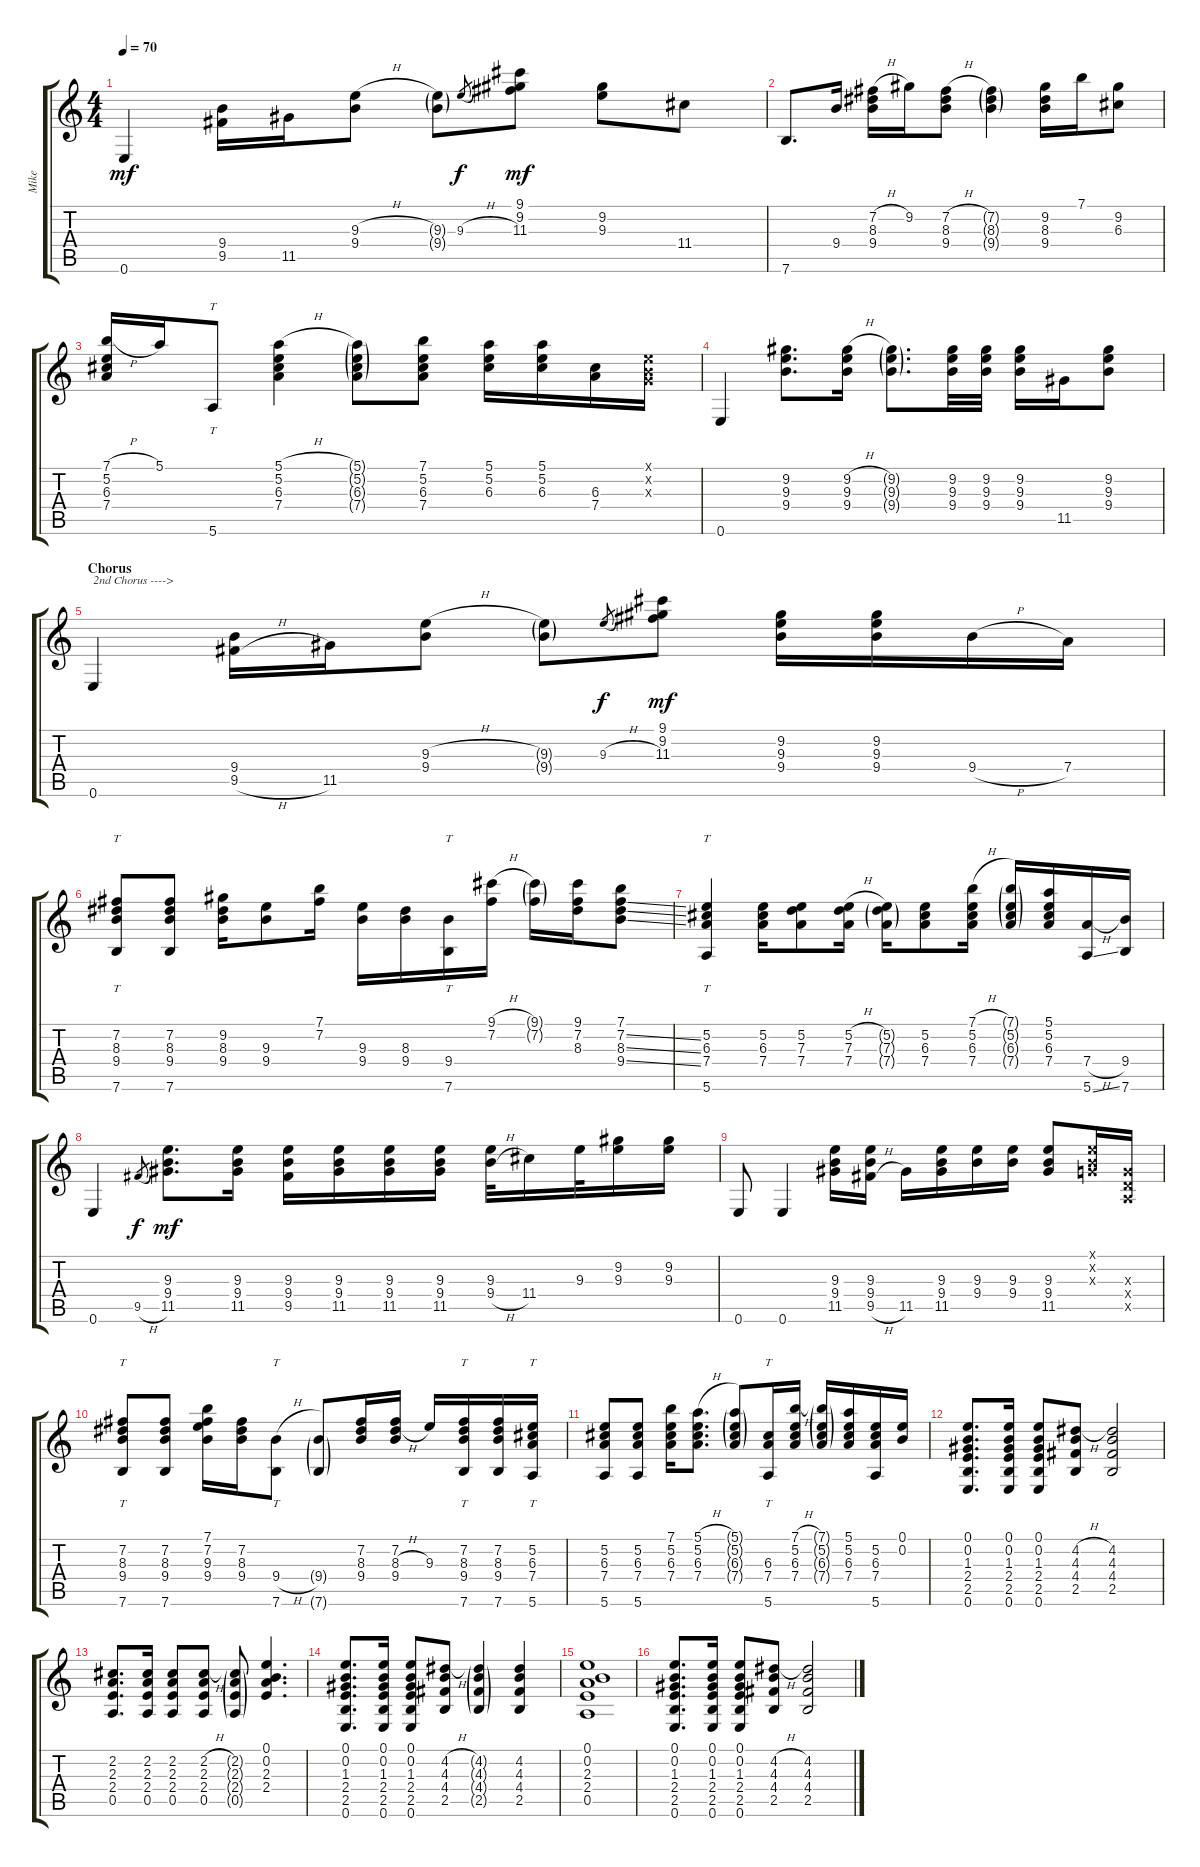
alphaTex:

\track ("Mike" "Mike") {instrument electricguitarjazz}
\staff {score tabs}
\tuning (E4 B3 G3 D3 A2 E2) {hide}
\ts (4 4)
\tempo 70
\clef g2
\ks c
0.6.4{dy mf} (9.4 9.5).16 11.5.16 (9.3{h} 9.4).8 (9.3{g} 9.4{g}).8 9.3{h}.8{gr dy f} (9.1 9.2 11.3).8{dy mf} (9.2 9.3).8 11.4.8 |
7.6.8{d} 9.4.16 (7.2{h} 8.3 9.4).16 9.2.16 (7.2{h} 8.3 9.4).8 (7.2{g} 8.3{g} 9.4{g}).4 (9.2 8.3 9.4).16 7.1.16 (9.2 6.3).8 |
(7.1{h} 5.2 6.3 7.4).16 5.1.16 5.6.8{tt} (5.1{h} 5.2 6.3 7.4).4 (5.1{g} 5.2{g} 6.3{g} 7.4{g}).8 (7.1 5.2 6.3 7.4).8 (5.1 5.2 6.3).16 (5.1 5.2 6.3).16 (6.3 7.4).16 (0.1{x} 0.2{x} 0.3{x}).16 |
0.6.4 (9.2 9.3 9.4).8{d} (9.2{h} 9.3 9.4).16 (9.2{g} 9.3{g} 9.4{g}).8{d} (9.2 9.3 9.4).32 (9.2 9.3 9.4).32 (9.2 9.3 9.4).16 11.5.16 (9.2 9.3 9.4).8 |
\section ("" "Chorus")
0.6.4{txt "2nd Chorus ---->"} (9.4 9.5{h}).16 11.5.16 (9.3{h} 9.4).8 (9.3{g} 9.4{g}).8 9.3{h}.8{gr dy f} (9.1 9.2 11.3).8{dy mf} (9.2 9.3 9.4).16 (9.2 9.3 9.4).16 9.4{h}.16 7.4.16 |
(7.2 8.3 9.4 7.6).8{tt} (7.2 8.3 9.4 7.6).8 (9.2 8.3 9.4).16 (9.3 9.4).8 (7.1 7.2).16 (9.3 9.4).16 (8.3 9.4).16 (9.4 7.6).16{tt} (9.1{h} 7.2).16 (9.1{g} 7.2{g}).16 (9.1 7.2 8.3).16 (7.1 7.2{ss} 8.3{ss} 9.4{ss}).8 |
(5.2 6.3 7.4 5.6).4{tt} (5.2 6.3 7.4).16 (5.2 7.3 7.4).8 (5.2{h} 7.3 7.4).16 (5.2{g} 7.3{g} 7.4{g}).16 (5.2 6.3 7.4).8 (7.1{h} 5.2 6.3 7.4).16 (7.1{g} 5.2{g} 6.3{g} 7.4{g}).16 (5.1 5.2 6.3 7.4).16 (7.4{h} 5.6{ss}).16 (9.4 7.6).16 |
0.6.4 9.5{h}.8{gr dy f} (9.3 9.4 11.5).8{d dy mf} (9.3 9.4 11.5).16 (9.3 9.4 9.5).16 (9.3 9.4 11.5).16 (9.3 9.4 11.5).16 (9.3 9.4 11.5).16 (9.3 9.4{h}).32 11.4.16 9.3.32 (9.2 9.3).16 (9.2 9.3).16 |
0.6.8 0.6.4 (9.3 9.4 11.5).16 (9.3 9.4 9.5{h}).16 11.5.16 (9.3 9.4 11.5).16 (9.3 9.4).16 (9.3 9.4).16 (9.3 9.4 11.5).8 (0.1{x} 0.2{x} 0.3{x}).16 (0.3{x} 0.4{x} 0.5{x}).16 |
(7.2 8.3 9.4 7.6).8{tt} (7.2 8.3 9.4 7.6).8 (7.1 7.2 9.3 9.4).16 (7.2 8.3 9.4).16 (9.4{h} 7.6).8{tt} (9.4{g} 7.6{g}).8 (7.2 8.3 9.4).16 (7.2 8.3{h} 9.4).16 9.3.16 (7.2 8.3 9.4 7.6).16{tt} (7.2 8.3 9.4 7.6).16 (5.2 6.3 7.4 5.6).16{tt} |
(5.2 6.3 7.4 5.6).8 (5.2 6.3 7.4 5.6).8 (7.1 5.2 6.3 7.4).16 (5.1{h} 5.2 6.3 7.4).8{d} (5.1{g} 5.2{g} 6.3{g} 7.4{g}).8 (6.3 7.4 5.6).16{tt} (7.1{h} 5.2 6.3 7.4).16 (7.1{g} 5.2{g} 6.3{g} 7.4{g}).16 (5.1 5.2 6.3 7.4).16 (5.2 6.3 7.4 5.6).16 (0.1 0.2).16 |
(0.1 0.2 1.3 2.4 2.5 0.6).8{d} (0.1 0.2 1.3 2.4 2.5 0.6).16 (0.1 0.2 1.3 2.4 2.5 0.6).8 (4.2{h} 4.3 4.4 2.5).8 (4.2 4.3 4.4 2.5).2 |
(2.2 2.3 2.4 0.5).8{d} (2.2 2.3 2.4 0.5).16 (2.2 2.3 2.4 0.5).8 (2.2{h} 2.3 2.4 0.5).8 (2.2{g} 2.3{g} 2.4{g} 0.5{g}).8 (0.1 0.2 2.3 2.4).4{d} |
(0.1 0.2 1.3 2.4 2.5 0.6).8{d} (0.1 0.2 1.3 2.4 2.5 0.6).16 (0.1 0.2 1.3 2.4 2.5 0.6).8 (4.2{h} 4.3 4.4 2.5).8 (4.2{g} 4.3{g} 4.4{g} 2.5{g}).4 (4.2 4.3 4.4 2.5).4 |
(0.1 0.2 2.3 2.4 0.5).1 |
(0.1 0.2 1.3 2.4 2.5 0.6).8{d} (0.1 0.2 1.3 2.4 2.5 0.6).16 (0.1 0.2 1.3 2.4 2.5 0.6).8 (4.2{h} 4.3 4.4 2.5).8 (4.2 4.3 4.4 2.5).2
